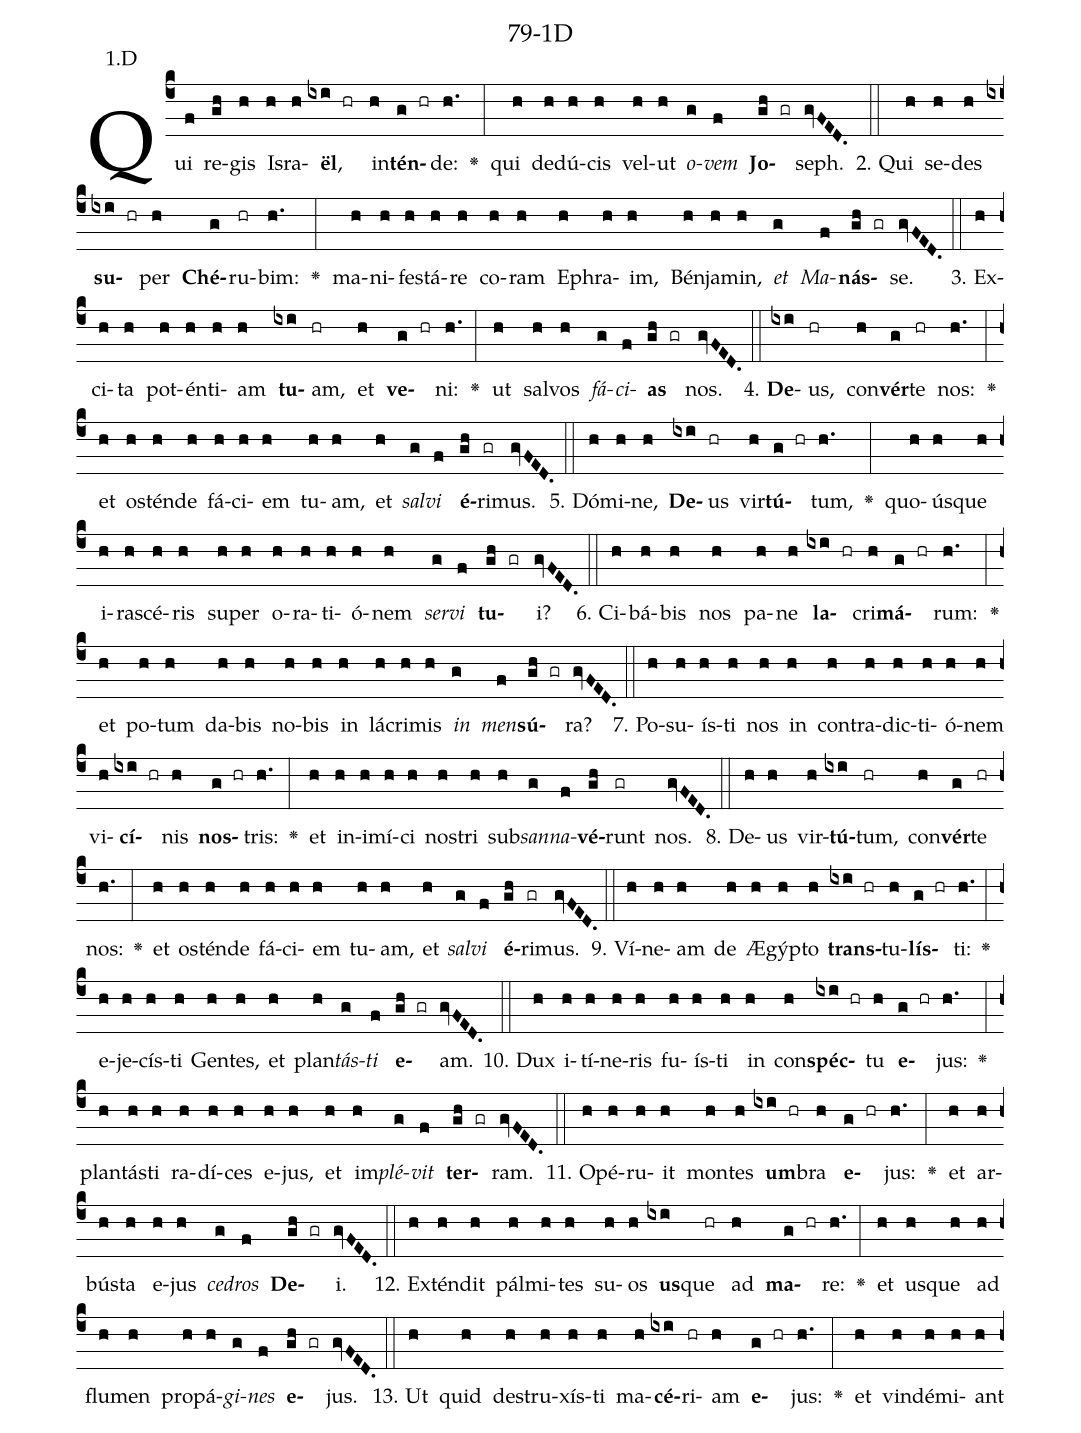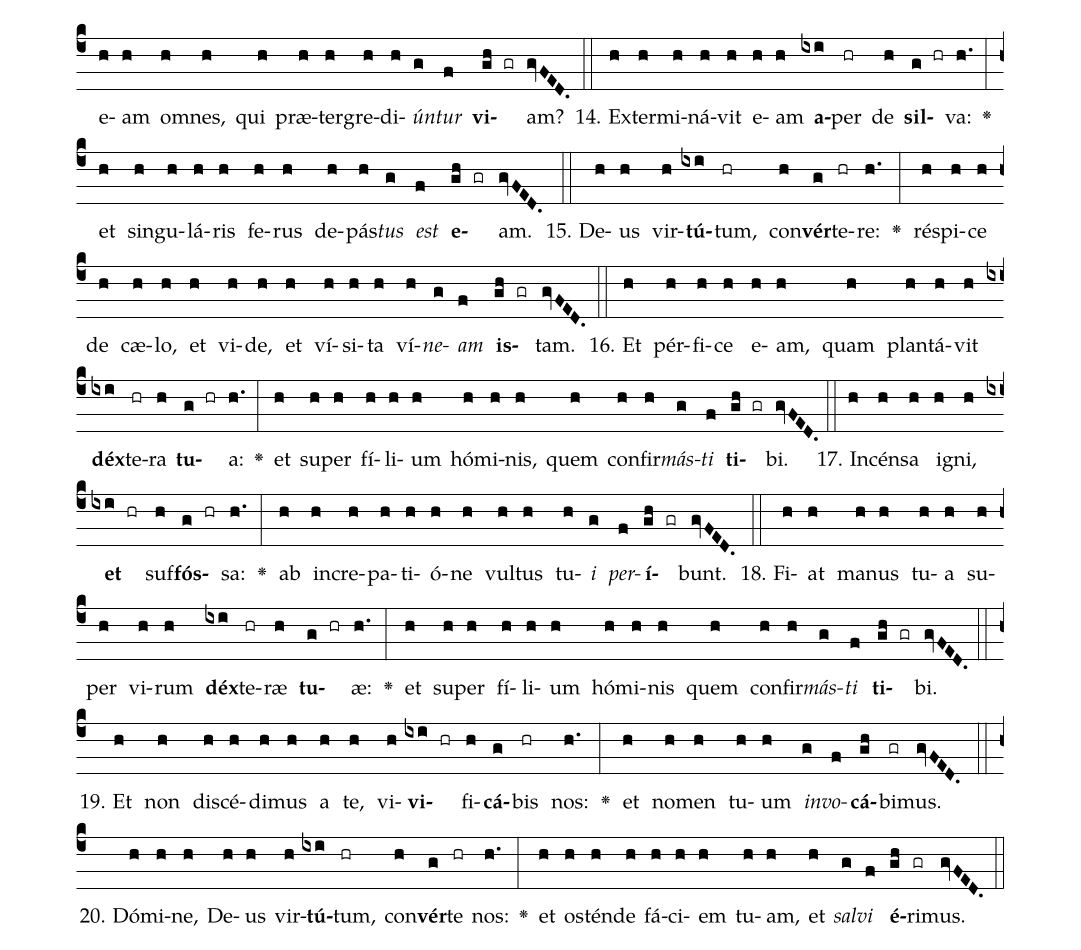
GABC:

name: 79-1D;
annotation: 1.D;
%%
(c4)Qui(f) re(gh)gis(h) Is(h)ra(h)<b>ël</b>,(ixi hr) in(h)<b>tén</b>(g hr)de:(h.) <v>\greheightstar</v>(:) qui(h) de(h)dú(h)cis(h) vel(h)ut(h) <i>o</i>(g)<i>vem</i>(f) <b>Jo</b>(gh gr)seph.(gvFED.) (::)
2. Qui(h) se(h)des(h) <b>su</b>(ixi hr)per(h) <b>Ché</b>(g)ru(hr)bim:(h.) <v>\greheightstar</v>(:) ma(h)ni(h)fes(h)tá(h)re(h) co(h)ram(h) E(h)phra(h)im,(h) Bén(h)ja(h)min,(h) <i>et</i>(g) <i>Ma</i>(f)<b>nás</b>(gh gr)se.(gvFED.) (::)
3. Ex(h)ci(h)ta(h) pot(h)én(h)ti(h)am(h) <b>tu</b>(ixi)am,(hr) et(h) <b>ve</b>(g hr)ni:(h.) <v>\greheightstar</v>(:) ut(h) sal(h)vos(h) <i>fá</i>(g)<i>ci</i>(f)<b>as</b>(gh gr) nos.(gvFED.) (::)
4. <b>De</b>(ixi)us,(hr) con(h)<b>vér</b>(g)te(hr) nos:(h.) <v>\greheightstar</v>(:) et(h) os(h)tén(h)de(h) fá(h)ci(h)em(h) tu(h)am,(h) et(h) <i>sal</i>(g)<i>vi</i>(f) <b>é</b>(gh)ri(gr)mus.(gvFED.) (::)
5. Dó(h)mi(h)ne,(h) <b>De</b>(ixi)us(hr) vir(h)<b>tú</b>(g hr)tum,(h.) <v>\greheightstar</v>(:) quo(h)ús(h)que(h) i(h)ra(h)scé(h)ris(h) su(h)per(h) o(h)ra(h)ti(h)ó(h)nem(h) <i>ser</i>(g)<i>vi</i>(f) <b>tu</b>(gh gr)i?(gvFED.) (::)
6. Ci(h)bá(h)bis(h) nos(h) pa(h)ne(h) <b>la</b>(ixi hr)cri(h)<b>má</b>(g hr)rum:(h.) <v>\greheightstar</v>(:) et(h) po(h)tum(h) da(h)bis(h) no(h)bis(h) in(h) lá(h)cri(h)mis(h) <i>in</i>(g) <i>men</i>(f)<b>sú</b>(gh gr)ra?(gvFED.) (::)
7. Po(h)su(h)ís(h)ti(h) nos(h) in(h) con(h)tra(h)dic(h)ti(h)ó(h)nem(h) vi(h)<b>cí</b>(ixi hr)nis(h) <b>nos</b>(g hr)tris:(h.) <v>\greheightstar</v>(:) et(h) in(h)i(h)mí(h)ci(h) nos(h)tri(h) sub(h)<i>san</i>(g)<i>na</i>(f)<b>vé</b>(gh)runt(gr) nos.(gvFED.) (::)
8. De(h)us(h) vir(h)<b>tú</b>(ixi)tum,(hr) con(h)<b>vér</b>(g)te(hr) nos:(h.) <v>\greheightstar</v>(:) et(h) os(h)tén(h)de(h) fá(h)ci(h)em(h) tu(h)am,(h) et(h) <i>sal</i>(g)<i>vi</i>(f) <b>é</b>(gh)ri(gr)mus.(gvFED.) (::)
9. Ví(h)ne(h)am(h) de(h) Æ(h)gýp(h)to(h) <b>trans</b>(ixi hr)tu(h)<b>lís</b>(g hr)ti:(h.) <v>\greheightstar</v>(:) e(h)je(h)cís(h)ti(h) Gen(h)tes,(h) et(h) plan(h)<i>tás</i>(g)<i>ti</i>(f) <b>e</b>(gh gr)am.(gvFED.) (::)
10. Dux(h) i(h)tí(h)ne(h)ris(h) fu(h)ís(h)ti(h) in(h) con(h)<b>spéc</b>(ixi hr)tu(h) <b>e</b>(g hr)jus:(h.) <v>\greheightstar</v>(:) plan(h)tás(h)ti(h) ra(h)dí(h)ces(h) e(h)jus,(h) et(h) im(h)<i>plé</i>(g)<i>vit</i>(f) <b>ter</b>(gh gr)ram.(gvFED.) (::)
11. O(h)pé(h)ru(h)it(h) mon(h)tes(h) <b>um</b>(ixi hr)bra(h) <b>e</b>(g hr)jus:(h.) <v>\greheightstar</v>(:) et(h) ar(h)bús(h)ta(h) e(h)jus(h) <i>ce</i>(g)<i>dros</i>(f) <b>De</b>(gh gr)i.(gvFED.) (::)
12. Ex(h)tén(h)dit(h) pál(h)mi(h)tes(h) su(h)os(h) <b>us</b>(ixi)que(hr) ad(h) <b>ma</b>(g hr)re:(h.) <v>\greheightstar</v>(:) et(h) us(h)que(h) ad(h) flu(h)men(h) pro(h)pá(h)<i>gi</i>(g)<i>nes</i>(f) <b>e</b>(gh gr)jus.(gvFED.) (::)
13. Ut(h) quid(h) de(h)stru(h)xís(h)ti(h) ma(h)<b>cé</b>(ixi)ri(hr)am(h) <b>e</b>(g hr)jus:(h.) <v>\greheightstar</v>(:) et(h) vin(h)dé(h)mi(h)ant(h) e(h)am(h) om(h)nes,(h) qui(h) præ(h)ter(h)gre(h)di(h)<i>ún</i>(g)<i>tur</i>(f) <b>vi</b>(gh gr)am?(gvFED.) (::)
14. Ex(h)ter(h)mi(h)ná(h)vit(h) e(h)am(h) <b>a</b>(ixi)per(hr) de(h) <b>sil</b>(g hr)va:(h.) <v>\greheightstar</v>(:) et(h) sin(h)gu(h)lá(h)ris(h) fe(h)rus(h) de(h)pás(h)<i>tus</i>(g) <i>est</i>(f) <b>e</b>(gh gr)am.(gvFED.) (::)
15. De(h)us(h) vir(h)<b>tú</b>(ixi)tum,(hr) con(h)<b>vér</b>(g)te(hr)re:(h.) <v>\greheightstar</v>(:) ré(h)spi(h)ce(h) de(h) cæ(h)lo,(h) et(h) vi(h)de,(h) et(h) ví(h)si(h)ta(h) ví(h)<i>ne</i>(g)<i>am</i>(f) <b>is</b>(gh gr)tam.(gvFED.) (::)
16. Et(h) pér(h)fi(h)ce(h) e(h)am,(h) quam(h) plan(h)tá(h)vit(h) <b>déx</b>(ixi)te(hr)ra(h) <b>tu</b>(g hr)a:(h.) <v>\greheightstar</v>(:) et(h) su(h)per(h) fí(h)li(h)um(h) hó(h)mi(h)nis,(h) quem(h) con(h)fir(h)<i>más</i>(g)<i>ti</i>(f) <b>ti</b>(gh gr)bi.(gvFED.) (::)
17. In(h)cén(h)sa(h) i(h)gni,(h) <b>et</b>(ixi hr) suf(h)<b>fós</b>(g hr)sa:(h.) <v>\greheightstar</v>(:) ab(h) in(h)cre(h)pa(h)ti(h)ó(h)ne(h) vul(h)tus(h) tu(h)<i>i</i>(g) <i>per</i>(f)<b>í</b>(gh gr)bunt.(gvFED.) (::)
18. Fi(h)at(h) ma(h)nus(h) tu(h)a(h) su(h)per(h) vi(h)rum(h) <b>déx</b>(ixi)te(hr)ræ(h) <b>tu</b>(g hr)æ:(h.) <v>\greheightstar</v>(:) et(h) su(h)per(h) fí(h)li(h)um(h) hó(h)mi(h)nis(h) quem(h) con(h)fir(h)<i>más</i>(g)<i>ti</i>(f) <b>ti</b>(gh gr)bi.(gvFED.) (::)
19. Et(h) non(h) di(h)scé(h)di(h)mus(h) a(h) te,(h) vi(h)<b>vi</b>(ixi hr)fi(h)<b>cá</b>(g)bis(hr) nos:(h.) <v>\greheightstar</v>(:) et(h) no(h)men(h) tu(h)um(h) <i>in</i>(g)<i>vo</i>(f)<b>cá</b>(gh)bi(gr)mus.(gvFED.) (::)
20. Dó(h)mi(h)ne,(h) De(h)us(h) vir(h)<b>tú</b>(ixi)tum,(hr) con(h)<b>vér</b>(g)te(hr) nos:(h.) <v>\greheightstar</v>(:) et(h) os(h)tén(h)de(h) fá(h)ci(h)em(h) tu(h)am,(h) et(h) <i>sal</i>(g)<i>vi</i>(f) <b>é</b>(gh)ri(gr)mus.(gvFED.) (::)
